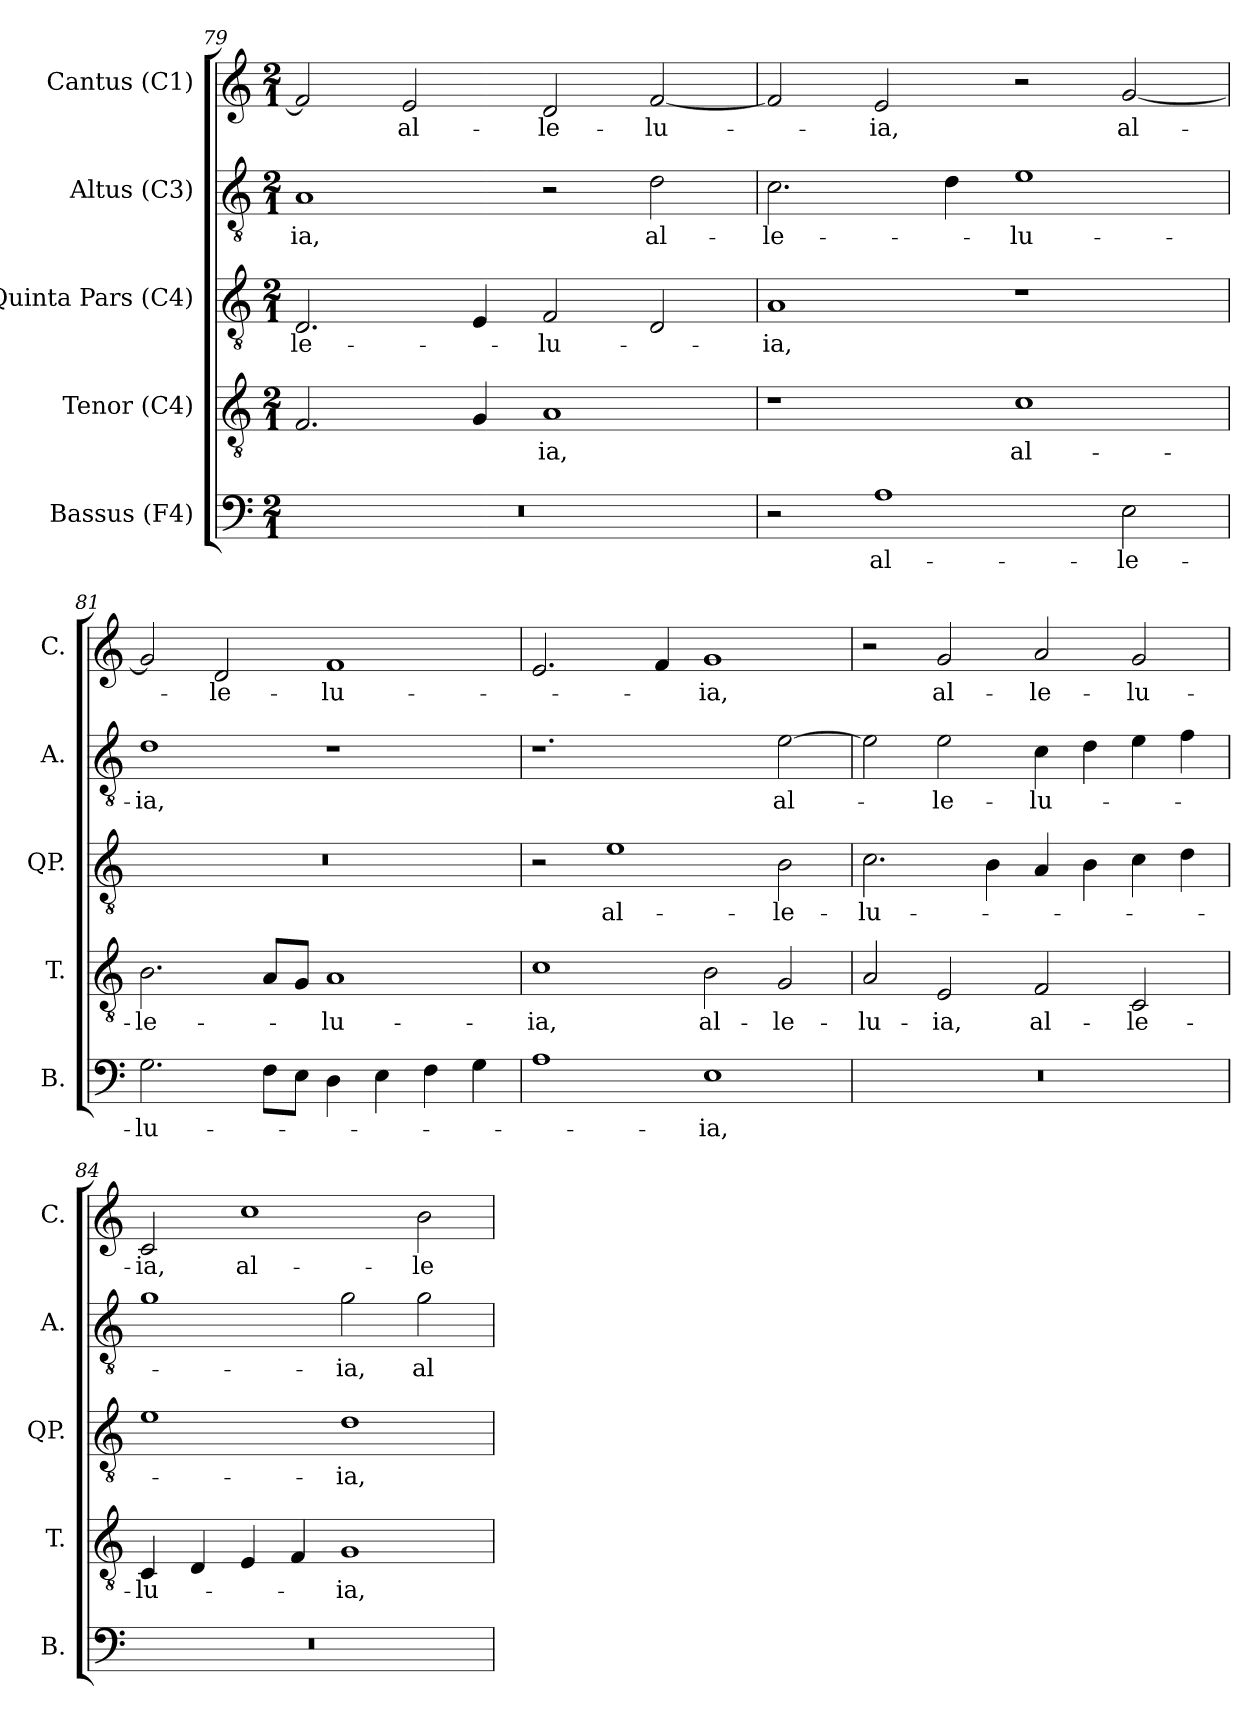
**kern	**text	**kern	**text	**kern	**text	**kern	**text	**kern	**text
*part5	*part5	*part4	*part4	*part3	*part3	*part2	*part2	*part1	*part1
*staff5	*staff5	*staff4	*staff4	*staff3	*staff3	*staff2	*staff2	*staff1	*staff1
*I"Bassus (F4)	*	*I"Tenor (C4)	*	*I"Quinta Pars (C4)	*	*I"Altus (C3)	*	*I"Cantus (C1)	*
*I'B.	*	*I'T.	*	*I'QP.	*	*I'A.	*	*I'C.	*
!!LO:PB:g=z
*clefF4	*	*clefGv2	*	*clefGv2	*	*clefGv2	*	*clefG2	*
*	*	*ITrd7c12	*	*ITrd7c12	*	*ITrd7c12	*	*	*
*k[]	*	*k[]	*	*k[]	*	*k[]	*	*k[]	*
*C:	*	*C:	*	*C:	*	*C:	*	*C:	*
*M2/1	*	*M2/1	*	*M2/1	*	*M2/1	*	*M2/1	*
=79	=79	=79	=79	=79	=79	=79	=79	=79	=79
!LO:N:vis=1	!	!	!	!	!	!	!	!	!
!	!	!	!	!	!LO:LY:b:color=#000000	!	!	!	!
!	!	!	!	!	!	!	!LO:LY:b:color=#000000	!	!
0r	.	2.FFi/	.	2.DDi/	-le-	1AAi	-ia,	2fi/]	.
!	!	!	!	!	!	!	!	!	!LO:LY:b:color=#000000
.	.	.	.	.	.	.	.	2ei/	al-
.	.	4GGi/	.	4EEi/	.	.	.	.	.
!	!	!	!LO:LY:b:color=#000000	!	!	!	!	!	!
!	!	!	!	!	!LO:LY:b:color=#000000	!	!	!	!
!	!	!	!	!	!	!	!	!	!LO:LY:b:color=#000000
.	.	1AAi	-ia,	2FFi/	-lu-	2r	.	2di/	-le-
!	!	!	!	!	!	!	!LO:LY:b:color=#000000	!	!
!	!	!	!	!	!	!	!	!	!LO:LY:b:color=#000000
.	.	.	.	2DDi/	.	2Di\	al-	[2fi/	-lu-
=80	=80	=80	=80	=80	=80	=80	=80	=80	=80
!	!	!	!	!	!LO:LY:b:color=#000000	!	!	!	!
!	!	!	!	!	!	!	!LO:LY:b:color=#000000	!	!
2r	.	1r	.	1AAi	-ia,	2.Ci\	-le-	2fi/]	.
!	!LO:LY:b:color=#000000	!	!	!	!	!	!	!	!
!	!	!	!	!	!	!	!	!	!LO:LY:b:color=#000000
1Ai	al-	.	.	.	.	.	.	2ei/	-ia,
.	.	.	.	.	.	4Di\	.	.	.
!	!	!	!LO:LY:b:color=#000000	!	!	!	!	!	!
!	!	!	!	!	!	!	!LO:LY:b:color=#000000	!	!
.	.	1Ci	al-	1r	.	1Ei	-lu-	2r	.
!	!LO:LY:b:color=#000000	!	!	!	!	!	!	!	!
!	!	!	!	!	!	!	!	!	!LO:LY:b:color=#000000
2Ei\	-le-	.	.	.	.	.	.	[2gi/	al-
=81	=81	=81	=81	=81	=81	=81	=81	=81	=81
!	!LO:LY:b:color=#000000	!	!	!	!	!	!	!	!
!	!	!	!LO:LY:b:color=#000000	!LO:N:vis=1	!	!	!	!	!
!	!	!	!	!	!	!	!LO:LY:b:color=#000000	!	!
2.Gi\	-lu-	2.BBi\	-le-	0r	.	1Di	-ia,	2gi/]	.
!	!	!	!	!	!	!	!	!	!LO:LY:b:color=#000000
.	.	.	.	.	.	.	.	2di/	-le-
8Fi\L	.	8AAi/L	.	.	.	.	.	.	.
8Ei\J	.	8GGi/J	.	.	.	.	.	.	.
!	!	!	!LO:LY:b:color=#000000	!	!	!	!	!	!
!	!	!	!	!	!	!	!	!	!LO:LY:b:color=#000000
4Di\	.	1AAi	-lu-	.	.	1r	.	1fi	-lu-
4Ei\	.	.	.	.	.	.	.	.	.
4Fi\	.	.	.	.	.	.	.	.	.
4Gi\	.	.	.	.	.	.	.	.	.
=82	=82	=82	=82	=82	=82	=82	=82	=82	=82
!	!	!	!LO:LY:b:color=#000000	!	!	!	!	!	!
1Ai	.	1Ci	-ia,	2r	.	1.r	.	2.ei/	.
!	!	!	!	!	!LO:LY:b:color=#000000	!	!	!	!
.	.	.	.	1Ei	al-	.	.	.	.
.	.	.	.	.	.	.	.	4fi/	.
!	!LO:LY:b:color=#000000	!	!	!	!	!	!	!	!
!	!	!	!LO:LY:b:color=#000000	!	!	!	!	!	!
!	!	!	!	!	!	!	!	!	!LO:LY:b:color=#000000
1Ei	-ia,	2BBi\	al-	.	.	.	.	1gi	-ia,
!	!	!	!LO:LY:b:color=#000000	!	!	!	!	!	!
!	!	!	!	!	!LO:LY:b:color=#000000	!	!	!	!
!	!	!	!	!	!	!	!LO:LY:b:color=#000000	!	!
.	.	2GGi/	-le-	2BBi\	-le-	[2Ei\	al-	.	.
!!LO:LB:g=z
=83	=83	=83	=83	=83	=83	=83	=83	=83	=83
!LO:N:vis=1	!	!	!	!	!	!	!	!	!
!	!	!	!LO:LY:b:color=#000000	!	!	!	!	!	!
!	!	!	!	!	!LO:LY:b:color=#000000	!	!	!	!
0r	.	2AAi/	-lu-	2.Ci\	-lu-	2Ei\]	.	2r	.
!	!	!	!LO:LY:b:color=#000000	!	!	!	!	!	!
!	!	!	!	!	!	!	!LO:LY:b:color=#000000	!	!
!	!	!	!	!	!	!	!	!	!LO:LY:b:color=#000000
.	.	2EEi/	-ia,	.	.	2Ei\	-le-	2gi/	al-
.	.	.	.	4BBi\	.	.	.	.	.
!	!	!	!LO:LY:b:color=#000000	!	!	!	!	!	!
!	!	!	!	!	!	!	!LO:LY:b:color=#000000	!	!
!	!	!	!	!	!	!	!	!	!LO:LY:b:color=#000000
.	.	2FFi/	al-	4AAi/	.	4Ci\	-lu-	2ai/	-le-
.	.	.	.	4BBi\	.	4Di\	.	.	.
!	!	!	!LO:LY:b:color=#000000	!	!	!	!	!	!
!	!	!	!	!	!	!	!	!	!LO:LY:b:color=#000000
.	.	2CCi/	-le-	4Ci\	.	4Ei\	.	2gi/	-lu-
.	.	.	.	4Di\	.	4Fi\	.	.	.
=84	=84	=84	=84	=84	=84	=84	=84	=84	=84
!LO:N:vis=1	!	!	!	!	!	!	!	!	!
!	!	!	!LO:LY:b:color=#000000	!	!	!	!	!	!
!	!	!	!	!	!	!	!	!	!LO:LY:b:color=#000000
0r	.	4CCi/	-lu-	1Ei	.	1Gi	.	2ci/	-ia,
.	.	4DDi/	.	.	.	.	.	.	.
!	!	!	!	!	!	!	!	!	!LO:LY:b:color=#000000
.	.	4EEi/	.	.	.	.	.	1cci	al-
.	.	4FFi/	.	.	.	.	.	.	.
!	!	!	!LO:LY:b:color=#000000	!	!	!	!	!	!
!	!	!	!	!	!LO:LY:b:color=#000000	!	!	!	!
!	!	!	!	!	!	!	!LO:LY:b:color=#000000	!	!
.	.	1GGi	-ia,	1Di	-ia,	2Gi\	-ia,	.	.
!	!	!	!	!	!	!	!LO:LY:b:color=#000000	!	!
!	!	!	!	!	!	!	!	!	!LO:LY:b:color=#000000
.	.	.	.	.	.	2Gi\	al-	2bi\	-le-
=	=	=	=	=	=	=	=	=	=
*-	*-	*-	*-	*-	*-	*-	*-	*-	*-
